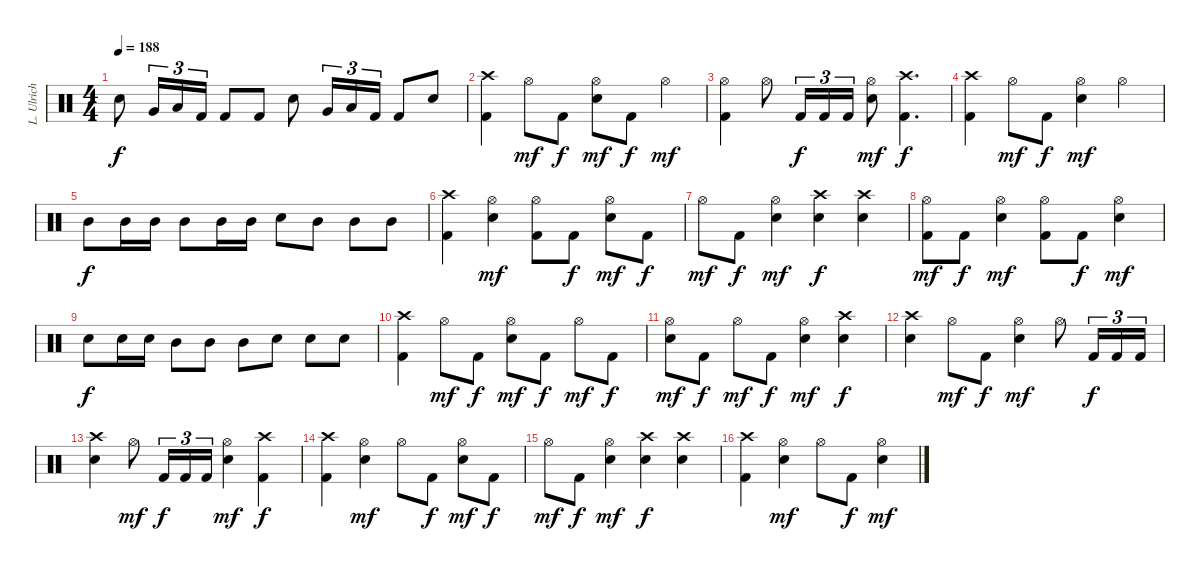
\track ("L. Ulrich - Drums" "L. Ulrich ") {instrument percussion}
\staff {score}
\articulation defaults
\ts (4 4)
\tempo 188
\clef neutral
\ks c "Snare (hit) 2".8{dy f} "Very Low Tom (hit)".16{tu (3 2)} "Low Tom (hit)".16{tu (3 2)} "Kick (hit) 2".16{tu (3 2)} "Kick (hit) 2".8 "Kick (hit) 2".8 "Snare (hit) 2".8 "Very Low Tom (hit)".16{tu (3 2)} "Low Tom (hit)".16{tu (3 2)} "Kick (hit) 2".16{tu (3 2)} "Kick (hit) 2".8 "Snare (hit) 2".8
|
("Crash high (hit)" "Kick (hit) 2").4 "Hi-Hat (open)".8{dy mf} "Kick (hit) 2".8{dy f} ("Hi-Hat (open)" "Snare (hit) 2").8{dy mf} "Kick (hit) 2".8{dy f} "Hi-Hat (open)".4{dy mf} |
("Hi-Hat (open)" "Kick (hit) 2").4 "Hi-Hat (open)".8 "Kick (hit) 2".16{tu (3 2) dy f} "Kick (hit) 2".16{tu (3 2)} "Kick (hit) 2".16{tu (3 2)} ("Hi-Hat (open)" "Snare (hit) 2").8{dy mf} ("Crash high (hit)" "Kick (hit) 2").4{d dy f} |
("Crash high (hit)" "Kick (hit) 2").4 "Hi-Hat (open)".8{dy mf} "Kick (hit) 2".8{dy f} ("Hi-Hat (open)" "Snare (hit) 2").4{dy mf} "Hi-Hat (open)".4 |
"Mid Tom (hit)".8{dy f} "Mid Tom (hit)".16 "Mid Tom (hit)".16 "Mid Tom (hit)".8 "Mid Tom (hit)".16 "Mid Tom (hit)".16 "Snare (hit) 2".8 "Mid Tom (hit)".8 "Mid Tom (hit)".8 "Mid Tom (hit)".8 |
("Crash high (hit)" "Kick (hit) 2").4 ("Hi-Hat (open)" "Snare (hit) 2").4{dy mf} ("Hi-Hat (open)" "Kick (hit) 2").8 "Kick (hit) 2".8{dy f} ("Hi-Hat (open)" "Snare (hit) 2").8{dy mf} "Kick (hit) 2".8{dy f} |
"Hi-Hat (open)".8{dy mf} "Kick (hit) 2".8{dy f} ("Hi-Hat (open)" "Snare (hit) 2").4{dy mf} ("Crash high (hit)" "Snare (hit) 2").4{dy f} ("Crash high (hit)" "Snare (hit) 2").4 |
("Hi-Hat (open)" "Kick (hit) 2").8{dy mf} "Kick (hit) 2".8{dy f} ("Hi-Hat (open)" "Snare (hit) 2").4{dy mf} ("Hi-Hat (open)" "Kick (hit) 2").8 "Kick (hit) 2".8{dy f} ("Hi-Hat (open)" "Snare (hit) 2").4{dy mf} |
"Snare (hit) 2".8{dy f} "Snare (hit) 2".16 "Snare (hit) 2".16 "Mid Tom (hit)".8 "Mid Tom (hit)".8 "Mid Tom (hit)".8 "Snare (hit) 2".8 "Snare (hit) 2".8 "Snare (hit) 2".8 |
("Crash high (hit)" "Kick (hit) 2").4 "Hi-Hat (open)".8{dy mf} "Kick (hit) 2".8{dy f} ("Hi-Hat (open)" "Snare (hit) 2").8{dy mf} "Kick (hit) 2".8{dy f} "Hi-Hat (open)".8{dy mf} "Kick (hit) 2".8{dy f} |
("Hi-Hat (open)" "Snare (hit) 2").8{dy mf} "Kick (hit) 2".8{dy f} "Hi-Hat (open)".8{dy mf} "Kick (hit) 2".8{dy f} ("Hi-Hat (open)" "Snare (hit) 2").4{dy mf} ("Crash high (hit)" "Snare (hit) 2").4{dy f} |
("Crash high (hit)" "Snare (hit) 2").4 "Hi-Hat (open)".8{dy mf} "Kick (hit) 2".8{dy f} ("Hi-Hat (open)" "Snare (hit) 2").4{dy mf} "Hi-Hat (open)".8 "Kick (hit) 2".16{tu (3 2) dy f} "Kick (hit) 2".16{tu (3 2)} "Kick (hit) 2".16{tu (3 2)} |
("Crash high (hit)" "Snare (hit) 2").4 "Hi-Hat (open)".8{dy mf} "Kick (hit) 2".16{tu (3 2) dy f} "Kick (hit) 2".16{tu (3 2)} "Kick (hit) 2".16{tu (3 2)} ("Hi-Hat (open)" "Snare (hit) 2").4{dy mf} ("Crash high (hit)" "Kick (hit) 2").4{dy f} |
("Crash high (hit)" "Kick (hit) 2").4 ("Hi-Hat (open)" "Snare (hit) 2").4{dy mf} "Hi-Hat (open)".8 "Kick (hit) 2".8{dy f} ("Hi-Hat (open)" "Snare (hit) 2").8{dy mf} "Kick (hit) 2".8{dy f} |
"Hi-Hat (open)".8{dy mf} "Kick (hit) 2".8{dy f} ("Hi-Hat (open)" "Snare (hit) 2").4{dy mf} ("Crash high (hit)" "Snare (hit) 2").4{dy f} ("Crash high (hit)" "Snare (hit) 2").4 |
("Crash high (hit)" "Kick (hit) 2").4 ("Hi-Hat (open)" "Snare (hit) 2").4{dy mf} "Hi-Hat (open)".8 "Kick (hit) 2".8{dy f} ("Hi-Hat (open)" "Snare (hit) 2").4{dy mf}
